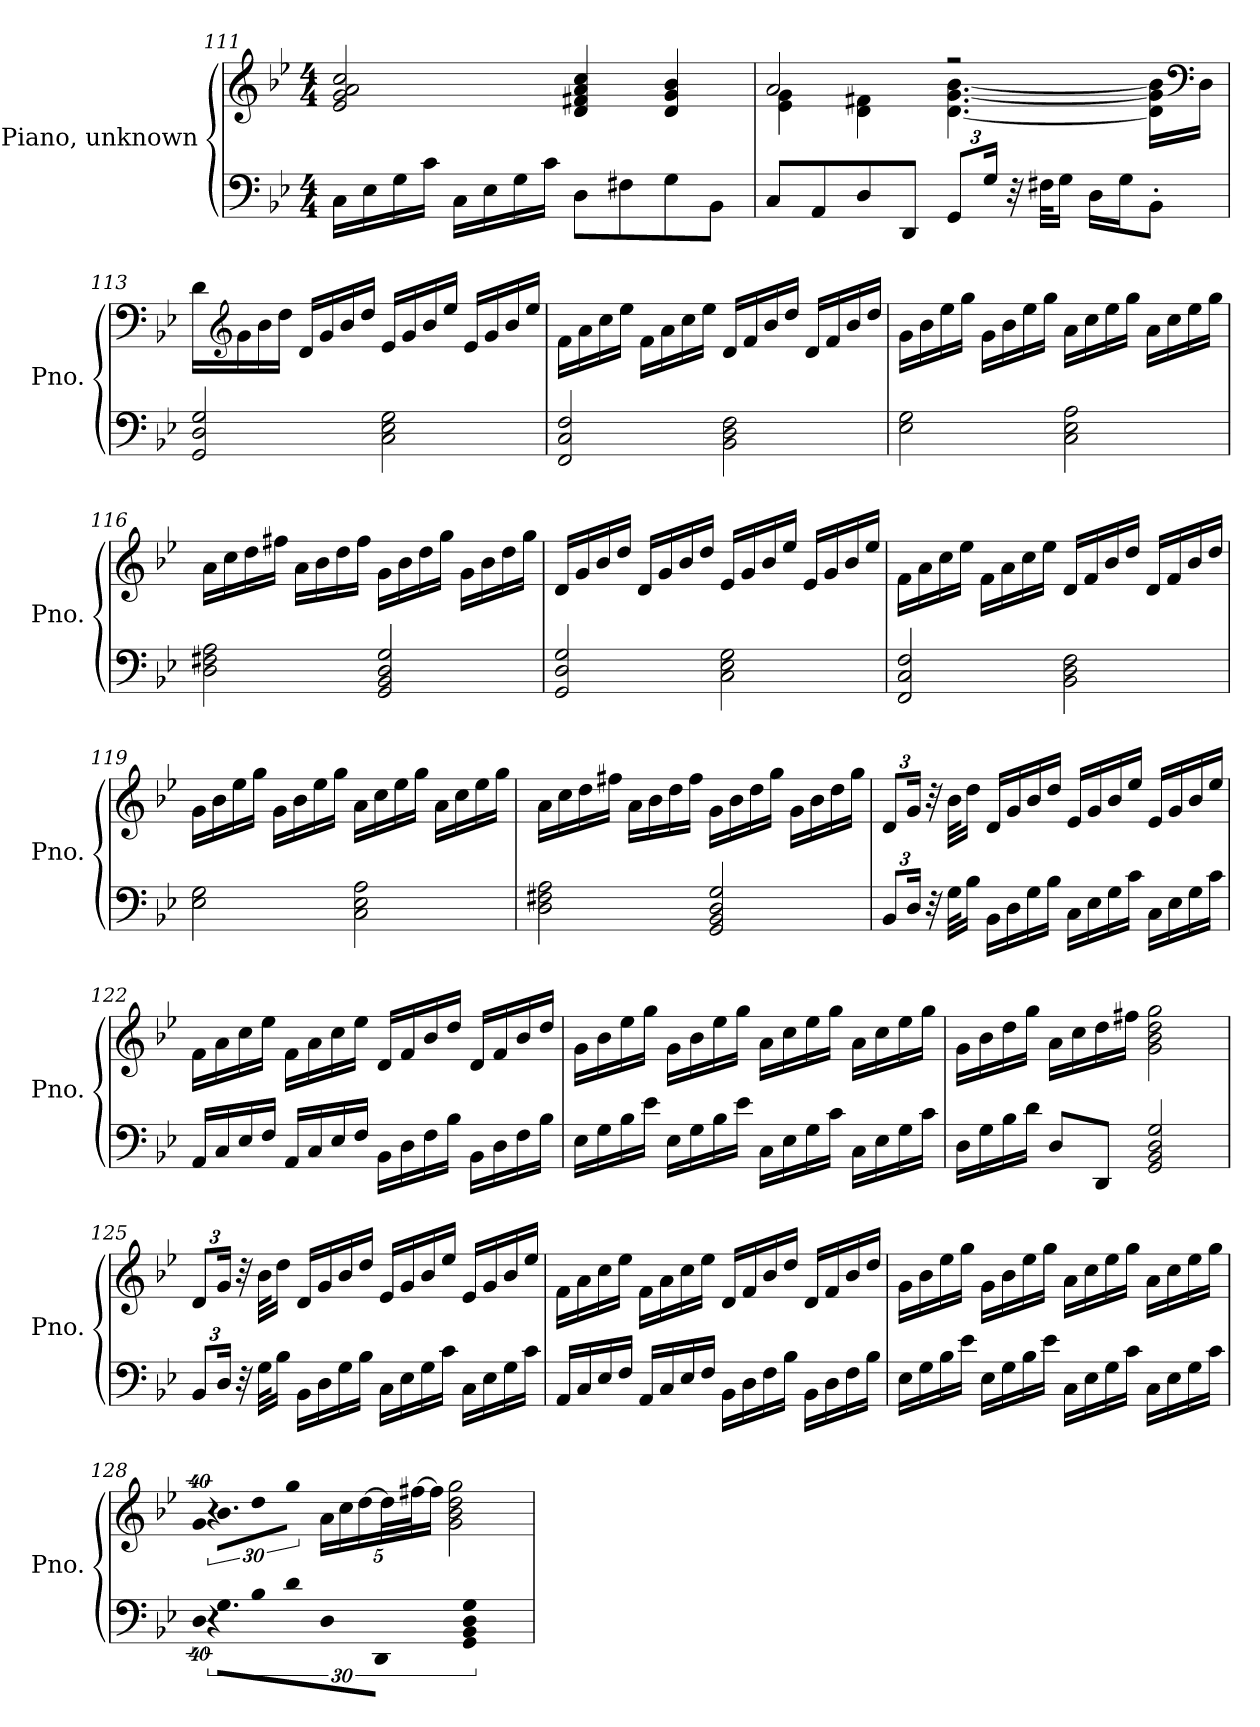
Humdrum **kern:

**kern	**kern
*part1	*part1
*staff2	*staff1
*I"Piano, unknown	*
*I'Pno.	*
*clefF4	*clefG2
*k[b-e-]	*k[b-e-]
*M4/4	*M4/4
=111	=111
16C\LL	2e-/ 2g/ 2a/ 2cc/
16E-\	.
16G\	.
16c\JJ	.
16C\LL	.
16E-\	.
16G\	.
16c\JJ	.
8D\L	4d/ 4f#X/ 4a/ 4cc/
8F#X\	.
8G\	4d/ 4g/ 4b-/
8BB-\J	.
!!LO:PB:g=z
=112	=112
*	*^
8C/L	2a/	4e-\ 4g\
8AA/	.	.
8D/	.	4d\ 4f#X\
8DD/J	.	.
*Xbrackettup	*	*
12GG/L	2r	[4.d\ [4.g\ [4.b-\
24G/Jk	.	.
32r	.	.
32F#X\KLL	.	.
16G\JJ	.	.
16D\LL	.	.
16G\J	.	.
8BB-'\J	.	16d\] 16g\] 16b-\]LL
*	*clefF4	*
.	.	16D\JJ
*	*v	*v
=113	=113
2GG/ 2D/ 2G/	16d\LL
*	*clefG2
.	16g\
.	16b-\
.	16dd\JJ
.	16d/LL
.	16g/
.	16b-/
.	16dd/JJ
2C\ 2E-\ 2G\	16e-/LL
.	16g/
.	16b-/
.	16ee-/JJ
.	16e-/LL
.	16g/
.	16b-/
.	16ee-/JJ
!!LO:LB:g=z
=114	=114
2FF/ 2C/ 2F/	16f\LL
.	16a\
.	16cc\
.	16ee-\JJ
.	16f\LL
.	16a\
.	16cc\
.	16ee-\JJ
2BB-\ 2D\ 2F\	16d/LL
.	16f/
.	16b-/
.	16dd/JJ
.	16d/LL
.	16f/
.	16b-/
.	16dd/JJ
=115	=115
2E-\ 2G\	16g\LL
.	16b-\
.	16ee-\
.	16gg\JJ
.	16g\LL
.	16b-\
.	16ee-\
.	16gg\JJ
2C\ 2E-\ 2A\	16a\LL
.	16cc\
.	16ee-\
.	16gg\JJ
.	16a\LL
.	16cc\
.	16ee-\
.	16gg\JJ
!!LO:LB:g=z
=116	=116
2D\ 2F#X\ 2A\	16a\LL
.	16cc\
.	16dd\
.	16ff#X\JJ
.	16a\LL
.	16b-\
.	16dd\
.	16ff#\JJ
2GG/ 2BB-/ 2D/ 2G/	16g\LL
.	16b-\
.	16dd\
.	16gg\JJ
.	16g\LL
.	16b-\
.	16dd\
.	16gg\JJ
=117	=117
2GG/ 2D/ 2G/	16d/LL
.	16g/
.	16b-/
.	16dd/JJ
.	16d/LL
.	16g/
.	16b-/
.	16dd/JJ
2C\ 2E-\ 2G\	16e-/LL
.	16g/
.	16b-/
.	16ee-/JJ
.	16e-/LL
.	16g/
.	16b-/
.	16ee-/JJ
!!LO:LB:g=z
=118	=118
2FF/ 2C/ 2F/	16f\LL
.	16a\
.	16cc\
.	16ee-\JJ
.	16f\LL
.	16a\
.	16cc\
.	16ee-\JJ
2BB-\ 2D\ 2F\	16d/LL
.	16f/
.	16b-/
.	16dd/JJ
.	16d/LL
.	16f/
.	16b-/
.	16dd/JJ
=119	=119
2E-\ 2G\	16g\LL
.	16b-\
.	16ee-\
.	16gg\JJ
.	16g\LL
.	16b-\
.	16ee-\
.	16gg\JJ
2C\ 2E-\ 2A\	16a\LL
.	16cc\
.	16ee-\
.	16gg\JJ
.	16a\LL
.	16cc\
.	16ee-\
.	16gg\JJ
!!LO:LB:g=z
=120	=120
2D\ 2F#X\ 2A\	16a\LL
.	16cc\
.	16dd\
.	16ff#X\JJ
.	16a\LL
.	16b-\
.	16dd\
.	16ff#\JJ
2GG/ 2BB-/ 2D/ 2G/	16g\LL
.	16b-\
.	16dd\
.	16gg\JJ
.	16g\LL
.	16b-\
.	16dd\
.	16gg\JJ
=121	=121
*	*Xbrackettup
12BB-/L	12d/L
24D/Jk	24g/Jk
32r	32r
32G\KLL	32b-\KLL
16B-\JJ	16dd\JJ
16BB-\LL	16d/LL
16D\	16g/
16G\	16b-/
16B-\JJ	16dd/JJ
16C\LL	16e-/LL
16E-\	16g/
16G\	16b-/
16c\JJ	16ee-/JJ
16C\LL	16e-/LL
16E-\	16g/
16G\	16b-/
16c\JJ	16ee-/JJ
!!LO:LB:g=z
=122	=122
16AA/LL	16f\LL
16C/	16a\
16E-/	16cc\
16F/JJ	16ee-\JJ
16AA/LL	16f\LL
16C/	16a\
16E-/	16cc\
16F/JJ	16ee-\JJ
16BB-\LL	16d/LL
16D\	16f/
16F\	16b-/
16B-\JJ	16dd/JJ
16BB-\LL	16d/LL
16D\	16f/
16F\	16b-/
16B-\JJ	16dd/JJ
=123	=123
16E-\LL	16g\LL
16G\	16b-\
16B-\	16ee-\
16e-\JJ	16gg\JJ
16E-\LL	16g\LL
16G\	16b-\
16B-\	16ee-\
16e-\JJ	16gg\JJ
16C\LL	16a\LL
16E-\	16cc\
16G\	16ee-\
16c\JJ	16gg\JJ
16C\LL	16a\LL
16E-\	16cc\
16G\	16ee-\
16c\JJ	16gg\JJ
=124	=124
16D\LL	16g\LL
16G\	16b-\
16B-\	16dd\
16d\JJ	16gg\JJ
8D/L	16a\LL
.	16cc\
8DD/J	16dd\
.	16ff#X\JJ
2GG/ 2BB-/ 2D/ 2G/	2g\ 2b-\ 2dd\ 2gg\
!!LO:PB:g=z
=125	=125
12BB-/L	12d/L
24D/Jk	24g/Jk
32r	32r
32G\KLL	32b-\KLL
16B-\JJ	16dd\JJ
16BB-\LL	16d/LL
16D\	16g/
16G\	16b-/
16B-\JJ	16dd/JJ
16C\LL	16e-/LL
16E-\	16g/
16G\	16b-/
16c\JJ	16ee-/JJ
16C\LL	16e-/LL
16E-\	16g/
16G\	16b-/
16c\JJ	16ee-/JJ
=126	=126
16AA/LL	16f\LL
16C/	16a\
16E-/	16cc\
16F/JJ	16ee-\JJ
16AA/LL	16f\LL
16C/	16a\
16E-/	16cc\
16F/JJ	16ee-\JJ
16BB-\LL	16d/LL
16D\	16f/
16F\	16b-/
16B-\JJ	16dd/JJ
16BB-\LL	16d/LL
16D\	16f/
16F\	16b-/
16B-\JJ	16dd/JJ
!!LO:LB:g=z
=127	=127
16E-\LL	16g\LL
16G\	16b-\
16B-\	16ee-\
16e-\JJ	16gg\JJ
16E-\LL	16g\LL
16G\	16b-\
16B-\	16ee-\
16e-\JJ	16gg\JJ
16C\LL	16a\LL
16E-\	16cc\
16G\	16ee-\
16c\JJ	16gg\JJ
16C\LL	16a\LL
16E-\	16cc\
16G\	16ee-\
16c\JJ	16gg\JJ
=128	=128
*brackettup	*
!LO:N:vis=32	!
*	*brackettup
!	!LO:N:vis=32
640%23D\	640%23g/
!LO:N:vis=64	!LO:N:vis=64
960%17r	960%17r
!LO:N:vis=32.	!LO:N:vis=32.
1920%103G\KLL	1920%103b-\KLL
!LO:N:vis=16	!LO:N:vis=16
1920%137B-\	1920%137dd\
!LO:N:vis=16	!LO:N:vis=16
1920%137d\J	1920%137gg\JJ
*	*Xbrackettup
8D\	20a\LL
.	20cc\
.	[20dd\
8DD\J	.
.	40dd\L]
.	[40ff#X\J
.	20ff#\JJ]
2GG/ 2BB-/ 2D/ 2G/	2g\ 2b-\ 2dd\ 2gg\
=	=
*-	*-
